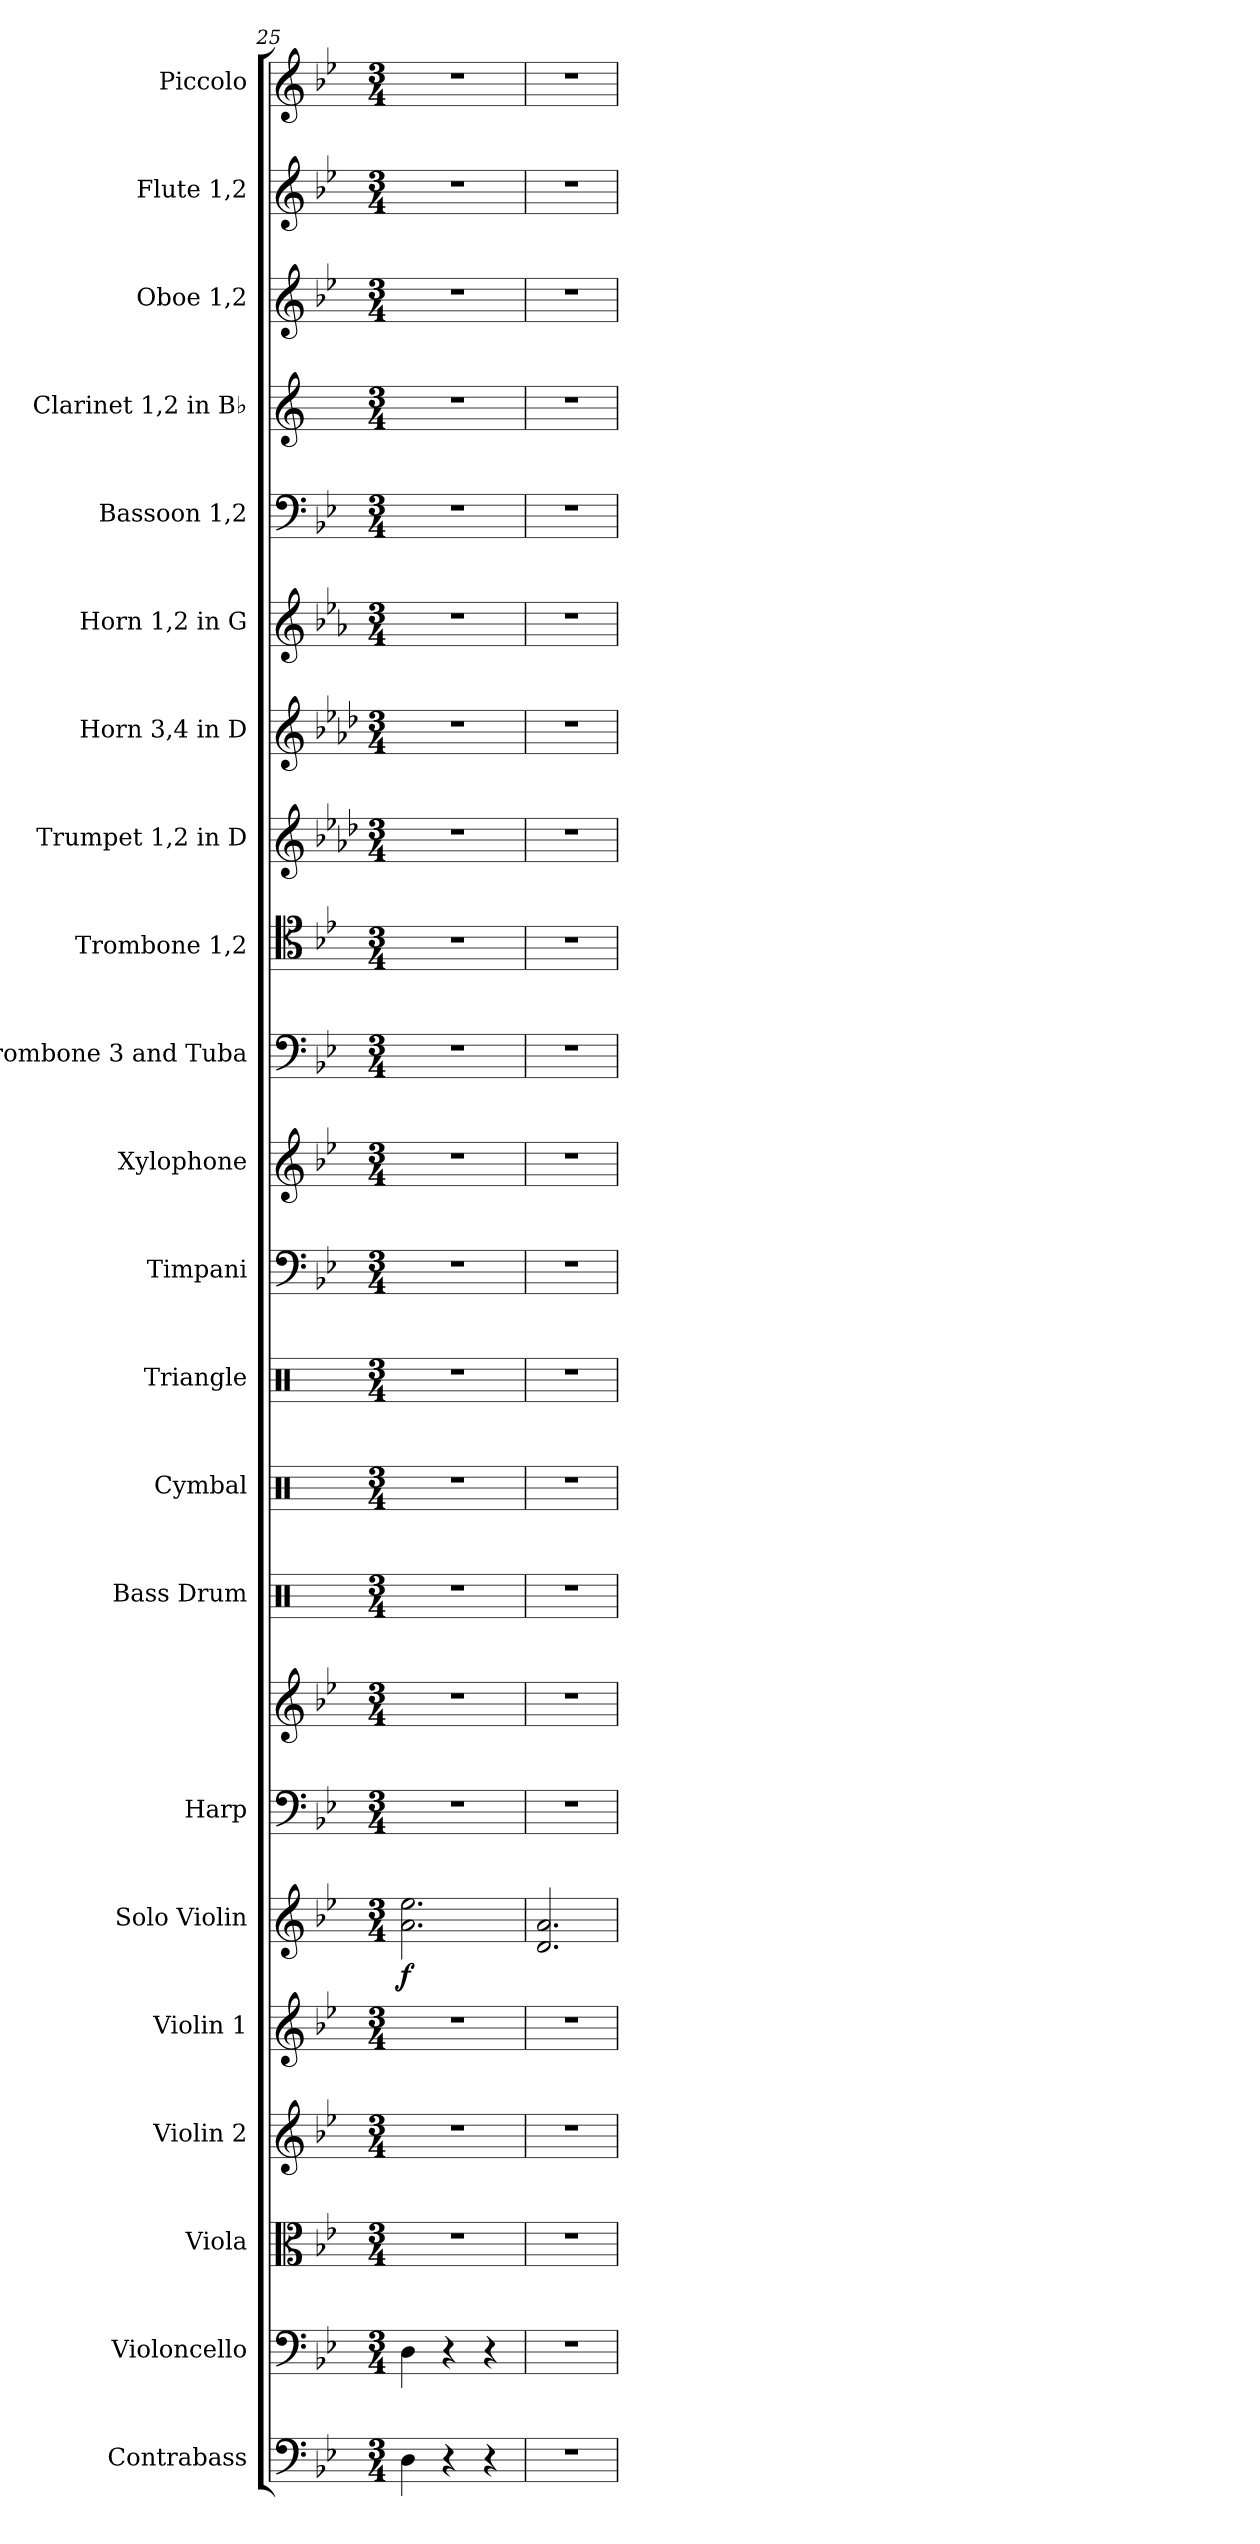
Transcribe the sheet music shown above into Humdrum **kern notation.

**kern	**kern	**kern	**kern	**kern	**kern	**dynam	**kern	**kern	**kern	**kern	**kern	**kern	**kern	**kern	**kern	**kern	**kern	**kern	**kern	**kern	**kern	**kern	**kern
*part22	*part21	*part20	*part19	*part18	*part17	*part17	*part16	*part16	*part15	*part14	*part13	*part12	*part11	*part10	*part9	*part8	*part7	*part6	*part5	*part4	*part3	*part2	*part1
*staff23	*staff22	*staff21	*staff20	*staff19	*staff18	*staff18	*staff17	*staff16	*staff15	*staff14	*staff13	*staff12	*staff11	*staff10	*staff9	*staff8	*staff7	*staff6	*staff5	*staff4	*staff3	*staff2	*staff1
*I"Contrabass	*I"Violoncello	*I"Viola	*I"Violin 2	*I"Violin 1	*I"Solo Violin	*	*I"Harp	*	*I"Bass Drum	*I"Cymbal	*I"Triangle	*I"Timpani	*I"Xylophone	*I"Trombone 3 and Tuba	*I"Trombone 1,2	*I"Trumpet 1,2 in D	*I"Horn 3,4 in D	*I"Horn 1,2 in G	*I"Bassoon 1,2	*I"Clarinet 1,2 in B♭	*I"Oboe 1,2	*I"Flute 1,2	*I"Piccolo
*I'Cb.	*I'Vc.	*I'Vla.	*I'Vln. 2	*I'Vln. 1	*I'Solo Vln.	*	*I'Hrp.	*	*I'B.D	*I'Cym.	*I'Trgl.	*I'Timp.	*I'Xyl.	*I'Tbn. 3 and Tba.	*I'Tbn. 1,2	*I'Tpt. 1,2 in D	*I'Hn. 3,4 in D	*I'Hn. 1,2 in G	*I'Bsn. 1,2	*I'Cl. 1,2 in B♭	*I'Ob. 1,2	*I'Fl. 1,2	*I'Picc.
*clefF4	*clefF4	*clefC3	*clefG2	*clefG2	*clefG2	*	*clefF4	*clefG2	*clefX	*clefX	*clefX	*clefF4	*clefG2	*clefF4	*clefC4	*clefG2	*clefG2	*clefG2	*clefF4	*clefG2	*clefG2	*clefG2	*clefG2
*ITrd7c12	*	*	*	*	*	*	*	*	*	*	*	*	*ITrd-7c-12	*	*	*ITrd-1c-2	*ITrd6c10	*ITrd3c5	*	*ITrd1c2	*	*	*ITrd-7c-12
*k[b-e-]	*k[b-e-]	*k[b-e-]	*k[b-e-]	*k[b-e-]	*k[b-e-]	*	*k[b-e-]	*k[b-e-]	*k[]	*k[]	*k[]	*k[b-e-]	*k[b-e-]	*k[b-e-]	*k[b-e-]	*k[b-e-]	*k[b-e-]	*k[b-e-]	*k[b-e-]	*k[b-e-]	*k[b-e-]	*k[b-e-]	*k[b-e-]
*M3/4	*M3/4	*M3/4	*M3/4	*M3/4	*M3/4	*	*M3/4	*M3/4	*M3/4	*M3/4	*M3/4	*M3/4	*M3/4	*M3/4	*M3/4	*M3/4	*M3/4	*M3/4	*M3/4	*M3/4	*M3/4	*M3/4	*M3/4
=25	=25	=25	=25	=25	=25	=25	=25	=25	=25	=25	=25	=25	=25	=25	=25	=25	=25	=25	=25	=25	=25	=25	=25
!	!	!	!	!	!	!LO:DY:b	!	!	!	!	!	!	!	!	!	!	!	!	!	!	!	!	!
4DD\	4D\	2.r	2.r	2.r	2.a\ 2.ee-\	f	2.r	2.r	2.r	2.r	2.r	2.r	2.r	2.r	2.r	2.r	2.r	2.r	2.r	2.r	2.r	2.r	2.r
4r	4r	.	.	.	.	.	.	.	.	.	.	.	.	.	.	.	.	.	.	.	.	.	.
4r	4r	.	.	.	.	.	.	.	.	.	.	.	.	.	.	.	.	.	.	.	.	.	.
=26	=26	=26	=26	=26	=26	=26	=26	=26	=26	=26	=26	=26	=26	=26	=26	=26	=26	=26	=26	=26	=26	=26	=26
2.r	2.r	2.r	2.r	2.r	2.d/ 2.a/	.	2.r	2.r	2.r	2.r	2.r	2.r	2.r	2.r	2.r	2.r	2.r	2.r	2.r	2.r	2.r	2.r	2.r
=	=	=	=	=	=	=	=	=	=	=	=	=	=	=	=	=	=	=	=	=	=	=	=
*-	*-	*-	*-	*-	*-	*-	*-	*-	*-	*-	*-	*-	*-	*-	*-	*-	*-	*-	*-	*-	*-	*-	*-
